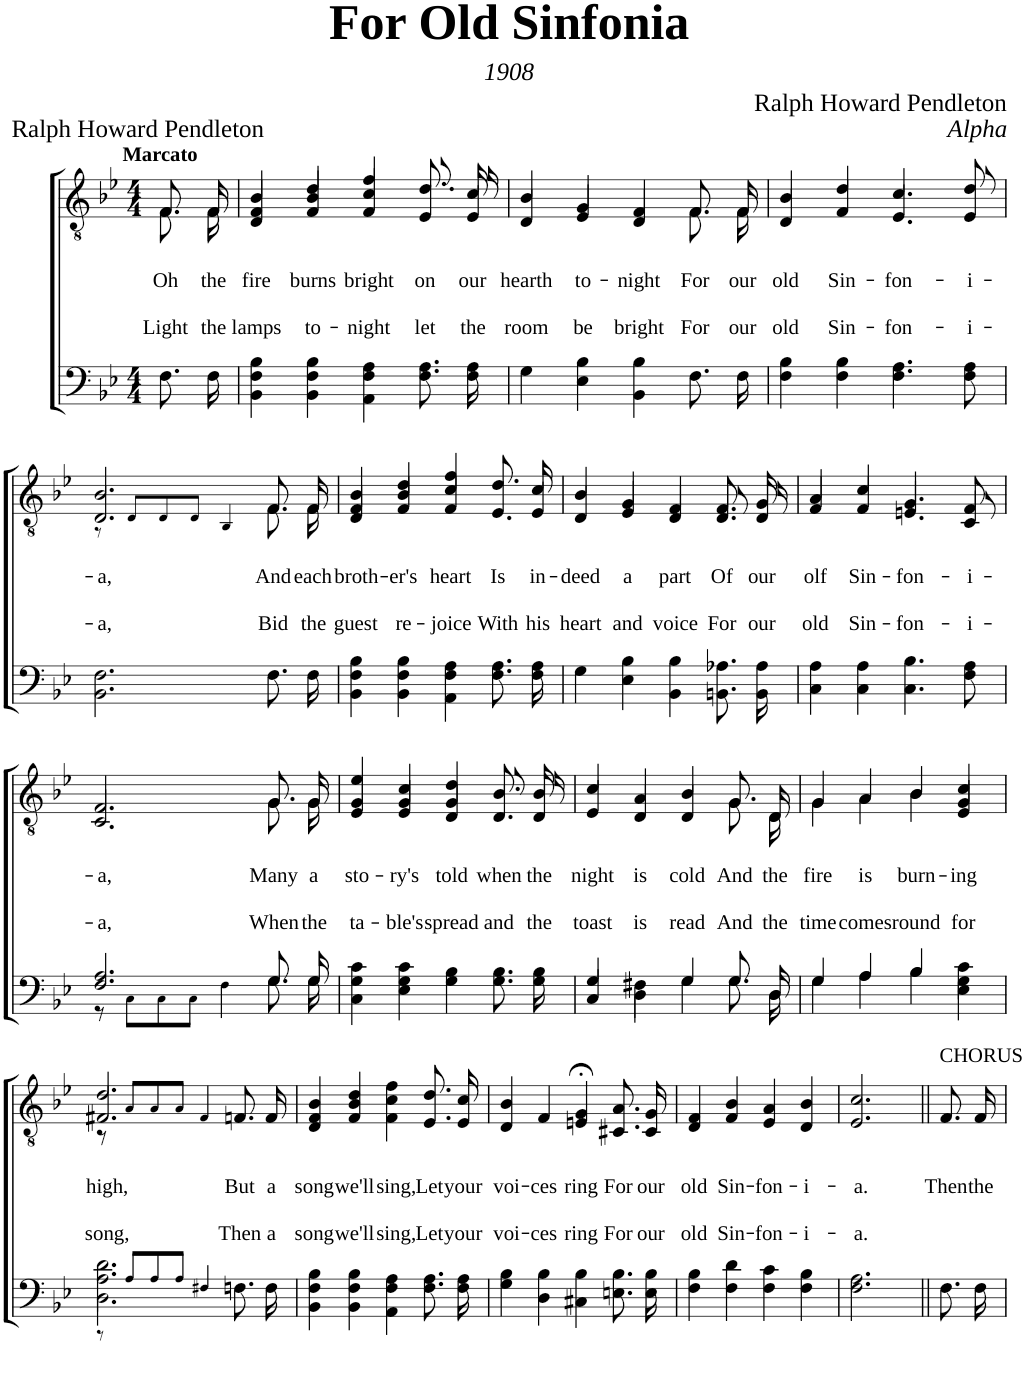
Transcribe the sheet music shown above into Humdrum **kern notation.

**kern	**kern	**text	**text
*part2	*part1	*part1	*part1
*staff2	*staff1	*staff1	*staff1
*I"Bass	*I"Tenor	*	*
*clefF4	*clefGv2	*	*
*k[b-e-]	*k[b-e-]	*	*
*M4/4	*M4/4	*	*
=1	=1	=1	=1
!	!LO:TX:a:B:t=Marcato	!	!
!	!	!LO:LY:b	!LO:LY:b
*	*^	*	*
8.F\	8.F/	8.F\	Oh	Light
!	!	!	!LO:LY:b	!LO:LY:b
16F\	16F/	16F\	the	the
=2	=2	=2	=2	=2
!	!	!	!LO:LY:b	!LO:LY:b
4BB-\ 4F\ 4B-\	4B-/	4D/ 4F/	fire	lamps
!	!	!	!LO:LY:b	!LO:LY:b
4BB-\ 4F\ 4B-\	4d/	4F/ 4B-/	burns	to-
!	!	!	!LO:LY:b	!LO:LY:b
4AA\ 4F\ 4A\	4f/	4F/ 4c/	bright	-night
!	!	!	!LO:LY:b	!LO:LY:b
8.F\ 8.A\	8.d/	8.E-/	on	let
!	!	!	!LO:LY:b	!LO:LY:b
16F\ 16A\	16c/	16E-/	our	the
=3	=3	=3	=3	=3
!	!	!	!LO:LY:b	!LO:LY:b
4G\	4B-/	4D/	hearth	room
!	!	!	!LO:LY:b	!LO:LY:b
4E-\ 4B-\	4G/	4E-/	to-	be
!	!	!	!LO:LY:b	!LO:LY:b
4BB-\ 4B-\	4F/	4D/	-night	bright
!	!	!	!LO:LY:b	!LO:LY:b
8.F\	8.F/	8.F\	For	For
!	!	!	!LO:LY:b	!LO:LY:b
16F\	16F/	16F\	our	our
=4	=4	=4	=4	=4
!	!	!	!LO:LY:b	!LO:LY:b
4F\ 4B-\	4B-/	4D/	old	old
!	!	!	!LO:LY:b	!LO:LY:b
4F\ 4B-\	4d/	4F/	Sin-	Sin-
!	!	!	!LO:LY:b	!LO:LY:b
4.F\ 4.A\	4.c/	4.E-/	-fon-	-fon-
!	!	!	!LO:LY:b	!LO:LY:b
8F\ 8A\	8d/	8E-/	-i-	-i-
!!LO:LB:g=z
=5	=5	=5	=5	=5
!	!	!	!LO:LY:b	!LO:LY:b
*	*	*^	*	*
2.BB-\ 2.F\	2.B-/	2.D/	8r	-a,	-a,
.	.	.	8D!/L	.	.
.	.	.	8D!/	.	.
.	.	.	8D!/J	.	.
.	.	.	4BB-!/	.	.
!	!	!	!	!LO:LY:b	!LO:LY:b
8.F\	8.F/	8.F\	4ryy	And	Bid
!	!	!	!	!LO:LY:b	!LO:LY:b
16F\	16F/	16F\	.	each	the
*	*	*v	*v	*	*
=6	=6	=6	=6	=6
!	!	!	!LO:LY:b	!LO:LY:b
4BB-\ 4F\ 4B-\	4F/ 4B-/	4D/	broth-	guest
!	!	!	!LO:LY:b	!LO:LY:b
4BB-\ 4F\ 4B-\	4B-/ 4d/	4F/	-er's	re-
!	!	!	!LO:LY:b	!LO:LY:b
4AA\ 4F\ 4A\	4c/ 4f/	4F/	heart	-joice
!	!	!	!LO:LY:b	!LO:LY:b
8.F\ 8.A\	8.d/	8.E-/	Is	With
!	!	!	!LO:LY:b	!LO:LY:b
16F\ 16A\	16c/	16E-/	in-	his
=7	=7	=7	=7	=7
!	!	!	!LO:LY:b	!LO:LY:b
4G\	4B-/	4D/	-deed	heart
!	!	!	!LO:LY:b	!LO:LY:b
4E-\ 4B-\	4G/	4E-/	a	and
!	!	!	!LO:LY:b	!LO:LY:b
4BB-\ 4B-\	4F/	4D/	part	voice
!	!	!	!LO:LY:b	!LO:LY:b
8.BBn\ 8.A-X\	8.F/	8.D/	Of	For
!	!	!	!LO:LY:b	!LO:LY:b
16BB\ 16A-\	16G/	16D/	our	our
=8	=8	=8	=8	=8
!	!	!	!LO:LY:b	!LO:LY:b
4C\ 4A\	4A/	4F/	olf	old
!	!	!	!LO:LY:b	!LO:LY:b
4C\ 4A\	4c/	4F/	Sin-	Sin-
!	!	!	!LO:LY:b	!LO:LY:b
4.C\ 4.B-\	4.G/	4.En/	-fon-	-fon-
!	!	!	!LO:LY:b	!LO:LY:b
8F\ 8A\	8F/	8C/	-i-	-i-
!!LO:LB:g=z	!!
=9	=9	=9	=9	=9
*^	*	*	*	*
*	*^	*	*	*	*
!	!	!	!	!	!LO:LY:b	!LO:LY:b
2.F/ 2.A/	2.ryy	8r	2.F/	2.C/	-a,	-a,
.	.	8C!\L	.	.	.	.
.	.	8C!\	.	.	.	.
.	.	8C!\J	.	.	.	.
.	.	4F!\	.	.	.	.
!	!	!	!	!	!LO:LY:b	!LO:LY:b
8.G/	8.G\	4ryy	8.G/	8.G\	Many	When
!	!	!	!	!	!LO:LY:b	!LO:LY:b
16G/	16G\	.	16G/	16G\	a	the
*	*v	*v	*	*	*	*
=10	=10	=10	=10	=10	=10
!	!	!	!	!LO:LY:b	!LO:LY:b
*v	*v	*	*	*	*
4C\ 4G\ 4c\	4G/ 4e-/	4E-/	sto-	ta-
!	!	!	!LO:LY:b	!LO:LY:b
4E-\ 4G\ 4c\	4G/ 4c/	4E-/	-ry's	-ble's
!	!	!	!LO:LY:b	!LO:LY:b
4G\ 4B-\	4G/ 4d/	4D/	told	spread
!	!	!	!LO:LY:b	!LO:LY:b
8.G\ 8.B-\	8.B-/	8.D/	when	and
!	!	!	!LO:LY:b	!LO:LY:b
16G\ 16B-\	16B-/	16D/	the	the
=11	=11	=11	=11	=11
*^	*	*	*	*
!	!	!	!	!LO:LY:b	!LO:LY:b
4G/	4C/	4c/	4E-/	night	toast
!	!	!	!	!LO:LY:b	!LO:LY:b
4F#X\	4D\	4A/	4D/	is	is
!	!	!	!	!LO:LY:b	!LO:LY:b
4G/	4G\	4B-/	4D/	cold	read
!	!	!	!	!LO:LY:b	!LO:LY:b
8.G/	8.G\	8.G/	8.G\	And	And
!	!	!	!	!LO:LY:b	!LO:LY:b
16D/	16D\	16D/	16D\	the	the
=12	=12	=12	=12	=12	=12
!	!	!	!	!LO:LY:b	!LO:LY:b
4G/	4G\	4G/	4G\	fire	time
!	!	!	!	!LO:LY:b	!LO:LY:b
4A/	4A\	4A/	4A\	is	comes
!	!	!	!	!LO:LY:b	!LO:LY:b
4B-/	4B-\	4B-/	4B-\	burn-	round
!	!	!	!	!LO:LY:b	!LO:LY:b
4c\	4E-\ 4G\	4G/ 4c/	4E-/	-ing	for
!!LO:LB:g=z
=13	=13	=13	=13	=13	=13
*	*^	*	*	*	*
!	!	!	!	!	!LO:LY:b	!LO:LY:b
*	*	*	*	*^	*	*
2.A\ 2.d\	2.D\	8r	2.d/	2.F#X/	8r	high,	song,
.	.	8A!/L	.	.	8A!/L	.	.
.	.	8A!/	.	.	8A!/	.	.
.	.	8A!/J	.	.	8A!/J	.	.
.	.	4F#X!/	.	.	4F#!/	.	.
!	!	!	!	!	!	!LO:LY:b	!LO:LY:b
8.Fn\	4ryy	4ryy	8.Fn/	4ryy	4ryy	But	Then
!	!	!	!	!	!	!LO:LY:b	!LO:LY:b
16F\	.	.	16F/	.	.	a	a
*v	*v	*v	*	*	*	*	*
*	*v	*v	*v	*	*
=14	=14	=14	=14
!	!	!LO:LY:b	!LO:LY:b
4BB-\ 4F\ 4B-\	4D/ 4F/ 4B-/	song	song
!	!	!LO:LY:b	!LO:LY:b
4BB-\ 4F\ 4B-\	4F/ 4B-/ 4d/	we'll	we'll
!	!	!LO:LY:b	!LO:LY:b
4AA\ 4F\ 4A\	4F\ 4c\ 4f\	sing,	sing,
!	!	!LO:LY:b	!LO:LY:b
8.F\ 8.A\	8.E-/ 8.d/	Let	Let
!	!	!LO:LY:b	!LO:LY:b
16F\ 16A\	16E-/ 16c/	your	your
=15	=15	=15	=15
!	!	!LO:LY:b	!LO:LY:b
4G\ 4B-\	4D/ 4B-/	voi-	voi-
!	!	!LO:LY:b	!LO:LY:b
4D\ 4B-\	4F/	-ces	-ces
!	!	!LO:LY:b	!LO:LY:b
4C#X\ 4B-\	4En/;< 4G/;<	ring	ring
!	!	!LO:LY:b	!LO:LY:b
8.En\ 8.B-\	8.C#X/ 8.A/	For	For
!	!	!LO:LY:b	!LO:LY:b
16E\ 16B-\	16C#/ 16G/	our	our
=16	=16	=16	=16
!	!	!LO:LY:b	!LO:LY:b
4F\ 4B-\	4D/ 4F/	old	old
!	!	!LO:LY:b	!LO:LY:b
4F\ 4d\	4F/ 4B-/	Sin-	Sin-
!	!	!LO:LY:b	!LO:LY:b
4F\ 4c\	4E-/ 4A/	-fon-	-fon-
!	!	!LO:LY:b	!LO:LY:b
4F\ 4B-\	4D/ 4B-/	-i-	-i-
=17	=17	=17	=17
!	!	!LO:LY:b	!LO:LY:b
2.F\ 2.A\	2.E-/ 2.c/	-a.	-a.
=18||	=18||	=18||	=18||
!	!LO:TX:a:t=CHORUS	!	!
!	!	!LO:LY:b	!
8.F\	8.F/	Then	.
!	!	!LO:LY:b	!
16F\	16F/	the	.
=	=	=	=
*-	*-	*-	*-
